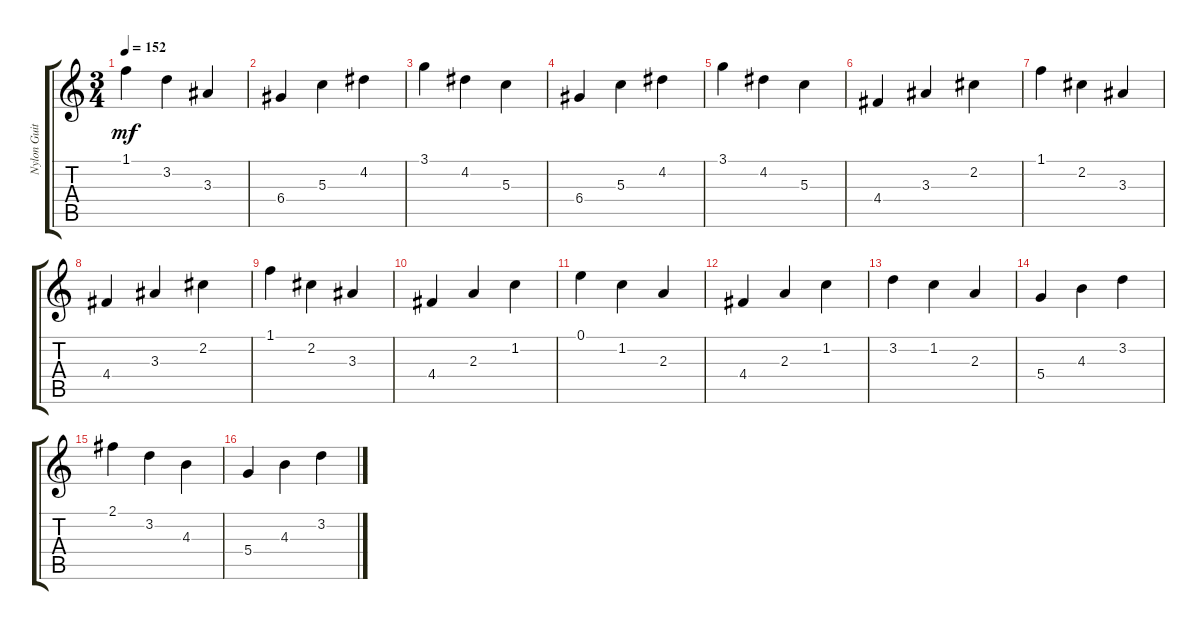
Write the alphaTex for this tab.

\track ("Nylon Guitar" "Nylon Guit") {instrument acousticguitarnylon}
\staff {score tabs}
\tuning (E4 B3 G3 D3 A2 E2) {hide}
\ts (3 4)
\tempo 152
\clef g2
\ks c
1.1.4{dy mf} 3.2.4 3.3.4 |
6.4.4 5.3.4 4.2.4 |
3.1.4 4.2.4 5.3.4 |
6.4.4 5.3.4 4.2.4 |
3.1.4 4.2.4 5.3.4 |
4.4.4 3.3.4 2.2.4 |
1.1.4 2.2.4 3.3.4 |
4.4.4 3.3.4 2.2.4 |
1.1.4 2.2.4 3.3.4 |
4.4.4 2.3.4 1.2.4 |
0.1.4 1.2.4 2.3.4 |
4.4.4 2.3.4 1.2.4 |
3.2.4 1.2.4 2.3.4 |
5.4.4 4.3.4 3.2.4 |
2.1.4 3.2.4 4.3.4 |
5.4.4 4.3.4 3.2.4
